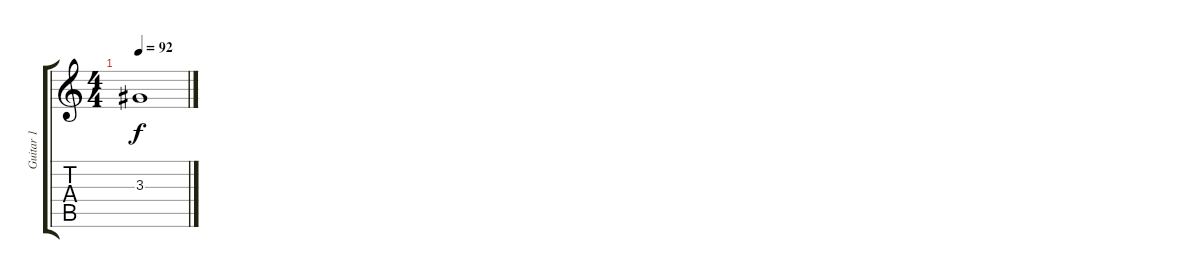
\track ("Guitar 1" "Guitar 1") {instrument distortionguitar}
\staff {score tabs}
\tuning (D4 A3 F3 C3 G2 C2) {hide}
\ts (4 4)
\tempo 92
\clef g2
\ks c
3.3{t}.1{dy f}
